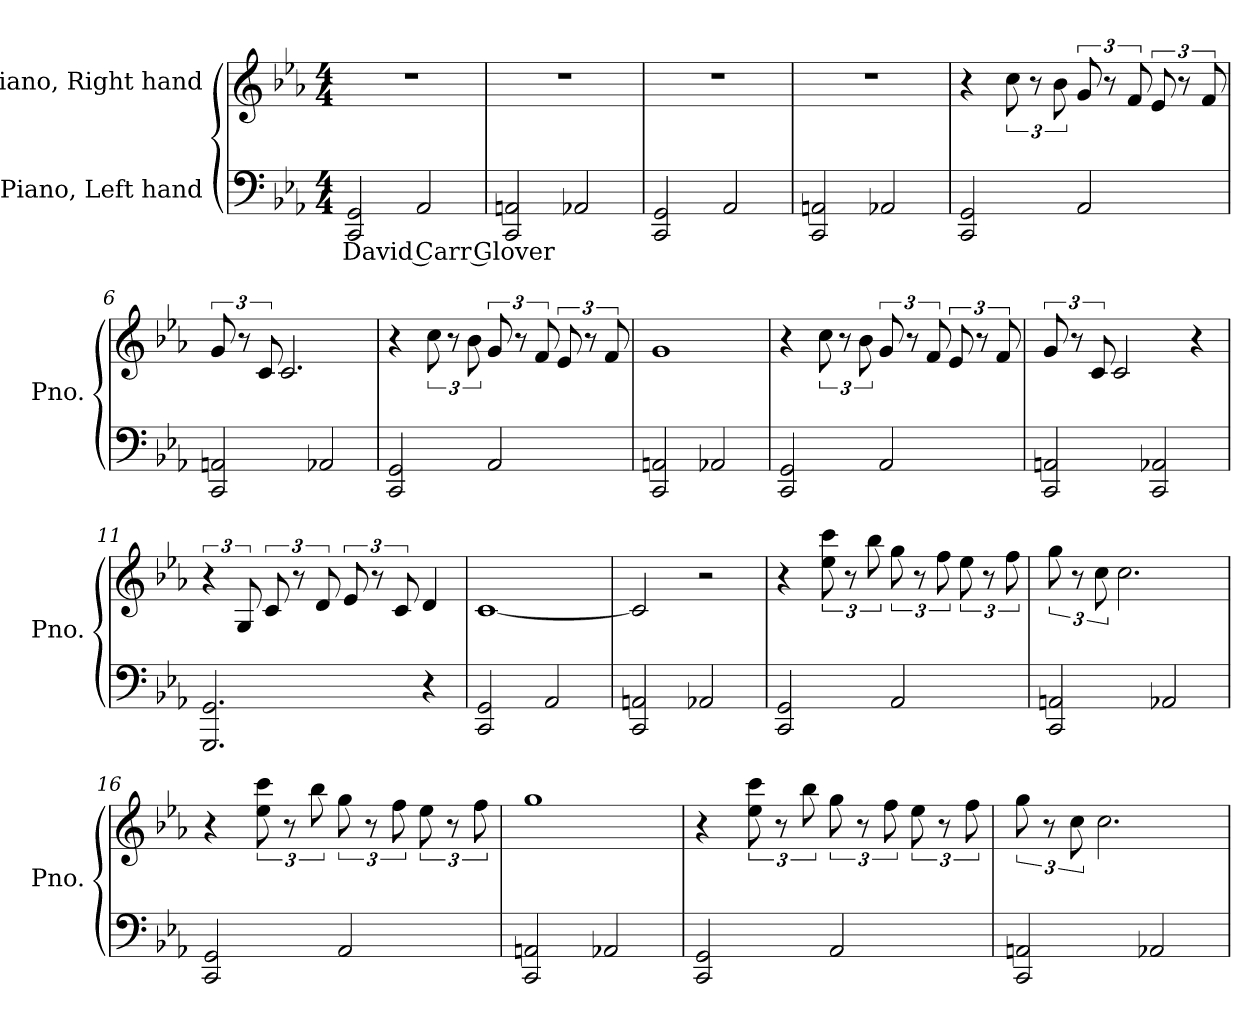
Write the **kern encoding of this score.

**kern	**text	**kern
*part2	*part2	*part1
*staff2	*staff2	*staff1
*I"Piano, Left hand	*	*I"Piano, Right hand
*I'Pno.	*	*I'Pno.
*clefF4	*	*clefG2
*k[b-e-a-]	*	*k[b-e-a-]
*M4/4	*	*M4/4
*MM120	*	*MM120
=1	=1	=1
!	!LO:LY:b	!
2CC/ 2GG/	David Carr Glover	1r
2AA-/	.	.
=2	=2	=2
2CC/ 2AAn/	.	1r
2AA-X/	.	.
=3	=3	=3
2CC/ 2GG/	.	1r
2AA-/	.	.
=4	=4	=4
2CC/ 2AAn/	.	1r
2AA-X/	.	.
=5	=5	=5
2CC/ 2GG/	.	4r
.	.	12cc\
.	.	12r
.	.	12b-\
2AA-/	.	12g/
.	.	12r
.	.	12f/
.	.	12e-/
.	.	12r
.	.	12f/
!!LO:LB:g=z
=6	=6	=6
2CC/ 2AAn/	.	12g/
.	.	12r
.	.	12c/
.	.	2.c/
2AA-X/	.	.
=7	=7	=7
2CC/ 2GG/	.	4r
.	.	12cc\
.	.	12r
.	.	12b-\
2AA-/	.	12g/
.	.	12r
.	.	12f/
.	.	12e-/
.	.	12r
.	.	12f/
=8	=8	=8
2CC/ 2AAn/	.	1g
2AA-X/	.	.
=9	=9	=9
2CC/ 2GG/	.	4r
.	.	12cc\
.	.	12r
.	.	12b-\
2AA-/	.	12g/
.	.	12r
.	.	12f/
.	.	12e-/
.	.	12r
.	.	12f/
=10	=10	=10
2CC/ 2AAn/	.	12g/
.	.	12r
.	.	12c/
.	.	2c/
2CC/ 2AA-X/	.	.
.	.	4r
!!LO:LB:g=z
=11	=11	=11
2.GGG/ 2.GG/	.	6r
.	.	12G/
.	.	12c/
.	.	12r
.	.	12d/
.	.	12e-/
.	.	12r
.	.	12c/
4r	.	4d/
=12	=12	=12
2CC/ 2GG/	.	[1c
2AA-/	.	.
=13	=13	=13
2CC/ 2AAn/	.	2c/]
2AA-X/	.	2r
=14	=14	=14
2CC/ 2GG/	.	4r
.	.	12ee-\ 12ccc\
.	.	12r
.	.	12bb-\
2AA-/	.	12gg\
.	.	12r
.	.	12ff\
.	.	12ee-\
.	.	12r
.	.	12ff\
=15	=15	=15
2CC/ 2AAn/	.	12gg\
.	.	12r
.	.	12cc\
.	.	2.cc\
2AA-X/	.	.
!!LO:LB:g=z
=16	=16	=16
2CC/ 2GG/	.	4r
.	.	12ee-\ 12ccc\
.	.	12r
.	.	12bb-\
2AA-/	.	12gg\
.	.	12r
.	.	12ff\
.	.	12ee-\
.	.	12r
.	.	12ff\
=17	=17	=17
2CC/ 2AAn/	.	1gg
2AA-X/	.	.
=18	=18	=18
2CC/ 2GG/	.	4r
.	.	12ee-\ 12ccc\
.	.	12r
.	.	12bb-\
2AA-/	.	12gg\
.	.	12r
.	.	12ff\
.	.	12ee-\
.	.	12r
.	.	12ff\
=19	=19	=19
2CC/ 2AAn/	.	12gg\
.	.	12r
.	.	12cc\
.	.	2.cc\
2AA-X/	.	.
=	=	=
*-	*-	*-
